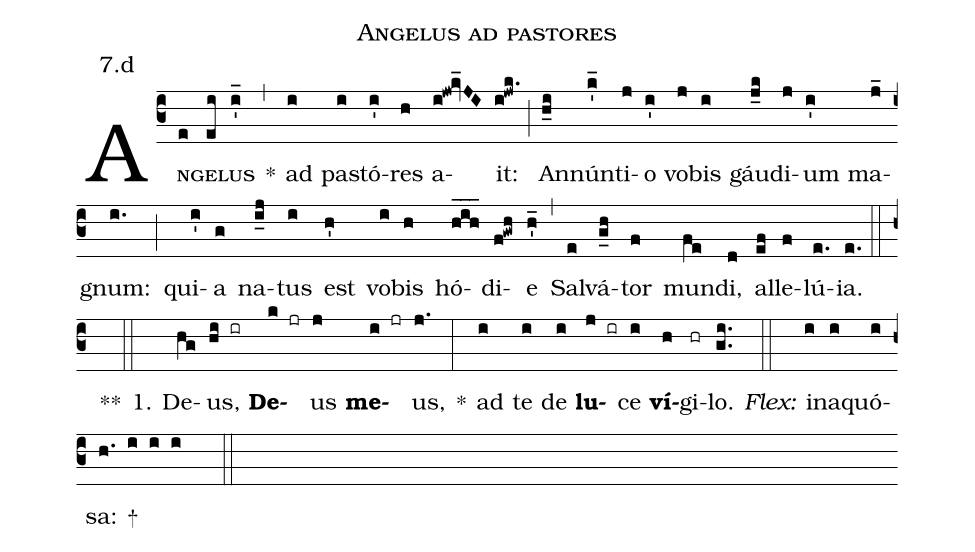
name:Angelus ad pastores;
office-part:Antiphona;
mode:7;
annotation: 7.d;
%%
(c3) A<sc>n(e)ge(ei)lus</sc>(i'_) *(,) ad(i) pa(i)stó(i')res(h) a(i!jw!kv_JI)it:(i!jwk.) (;) An(h_i)nún(k'_)ti(j)o(i') vo(j)bis(i) gáu(j_k)di(j)um(i') ma(j_)gnum:(i.) (;) qui(i')a(g) na(i_j)tus(i) est(h') vo(i)bis(h) hó(hih___)di(f!gwh)e(h'_) (,) Sal(e)vá(g_h)tor(f) mun(fe)di,(d) al(ef)le(f)lú(e.)ia.(e.) (::) **(::)
1. De(hg)us,(hi ir) <b>De</b>(k jr)us(j) <b>me</b>(i jr)us,(j.) *(:) ad(i) te(i) de(i) <b>lu</b>(j ir)ce(i) <b>ví</b>(h)gi(hr)lo.(gi..) <i>Flex:</i>(::)  in(i)a(i)quó(i)sa: +(h. i i i  ::)
